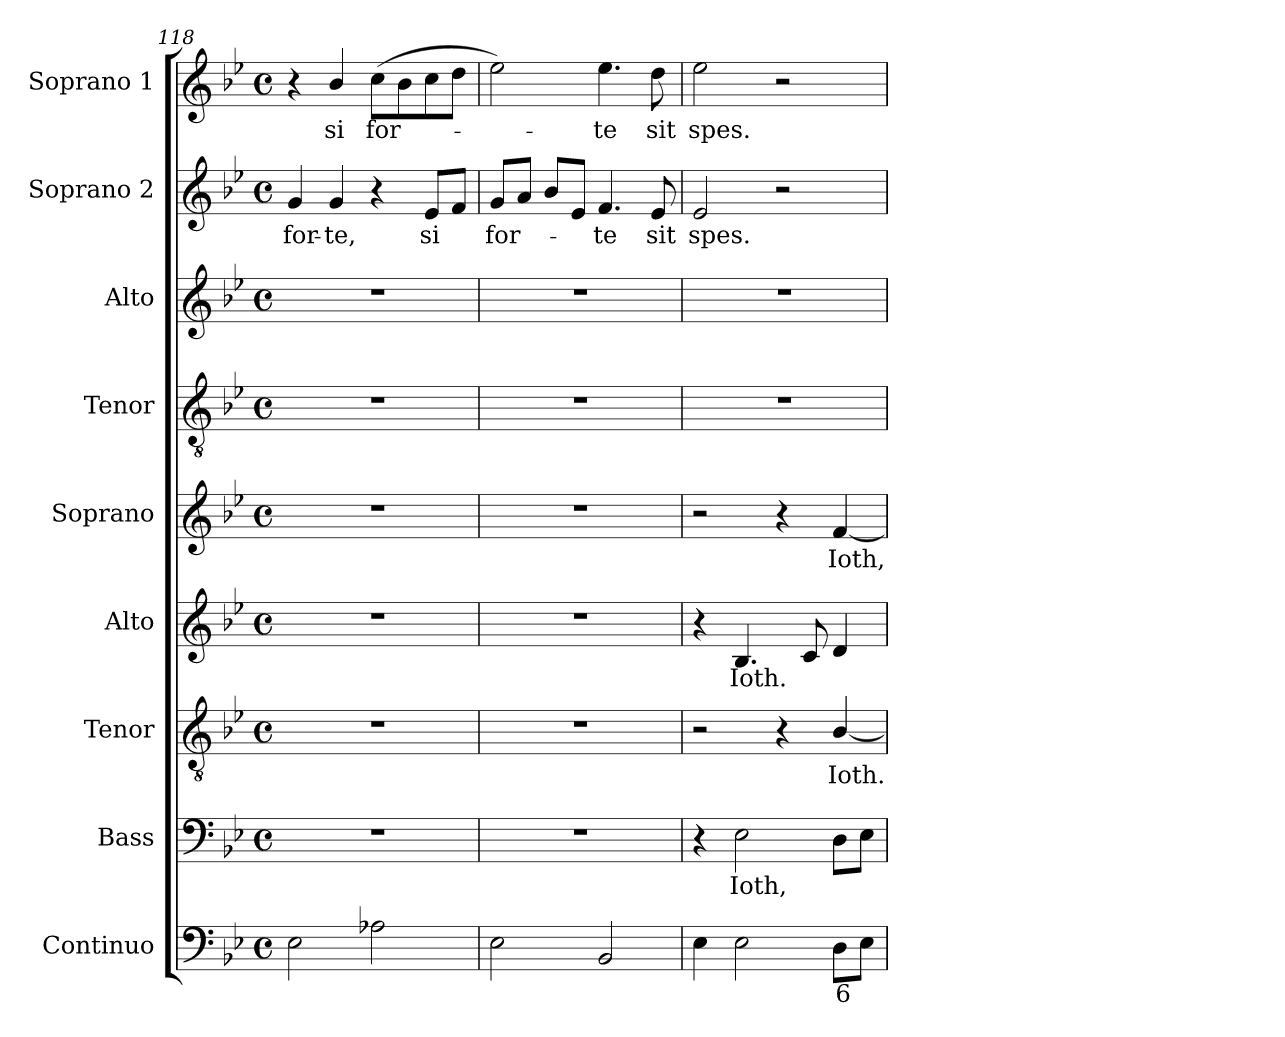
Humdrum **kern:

**kern	**text	**kern	**text	**kern	**text	**kern	**text	**kern	**text	**kern	**kern	**kern	**text	**kern	**text
*part9	*part9	*part8	*part8	*part7	*part7	*part6	*part6	*part5	*part5	*part4	*part3	*part2	*part2	*part1	*part1
*staff9	*staff9	*staff8	*staff8	*staff7	*staff7	*staff6	*staff6	*staff5	*staff5	*staff4	*staff3	*staff2	*staff2	*staff1	*staff1
*I"Continuo	*	*I"Bass	*	*I"Tenor	*	*I"Alto	*	*I"Soprano	*	*I"Tenor	*I"Alto	*I"Soprano 2	*	*I"Soprano 1	*
*I'Cont.	*	*I'B.	*	*I'T.	*	*I'A.	*	*I'S.	*	*I'T.	*I'A.	*I'S2.	*	*I'S1.	*
*clefF4	*	*clefF4	*	*clefGv2	*	*clefG2	*	*clefG2	*	*clefGv2	*clefG2	*clefG2	*	*clefG2	*
*	*	*	*	*ITrd7c12	*	*	*	*	*	*ITrd7c12	*	*	*	*	*
*k[b-e-]	*	*k[b-e-]	*	*k[b-e-]	*	*k[b-e-]	*	*k[b-e-]	*	*k[b-e-]	*k[b-e-]	*k[b-e-]	*	*k[b-e-]	*
*B-:	*	*B-:	*	*B-:	*	*B-:	*	*B-:	*	*B-:	*B-:	*B-:	*	*B-:	*
*M4/4	*	*M4/4	*	*M4/4	*	*M4/4	*	*M4/4	*	*M4/4	*M4/4	*M4/4	*	*M4/4	*
*met(c)	*	*met(c)	*	*met(c)	*	*met(c)	*	*met(c)	*	*met(c)	*met(c)	*met(c)	*	*met(c)	*
=118	=118	=118	=118	=118	=118	=118	=118	=118	=118	=118	=118	=118	=118	=118	=118
!	!	!	!	!	!	!	!	!	!	!	!	!	!LO:LY:b:color=#000000	!	!
2E-i\	.	1r	.	1r	.	1r	.	1r	.	1r	1r	4gi/	for-	4r	.
!	!	!	!	!	!	!	!	!	!	!	!	!	!LO:LY:b:color=#000000	!	!
!	!	!	!	!	!	!	!	!	!	!	!	!	!	!	!LO:LY:b:color=#000000
.	.	.	.	.	.	.	.	.	.	.	.	4gi/	-te,	4b-i/	si
!	!	!	!	!	!	!	!	!	!	!	!	!	!	!	!LO:LY:b:color=#000000
2A-Xi\	.	.	.	.	.	.	.	.	.	.	.	4r	.	(8cci\L	for-
.	.	.	.	.	.	.	.	.	.	.	.	.	.	8b-i\	.
!	!	!	!	!	!	!	!	!	!	!	!	!	!LO:LY:b:color=#000000	!	!
.	.	.	.	.	.	.	.	.	.	.	.	8e-i/L	si	8cci\	.
.	.	.	.	.	.	.	.	.	.	.	.	8fi/J	.	8ddi\J	.
=119	=119	=119	=119	=119	=119	=119	=119	=119	=119	=119	=119	=119	=119	=119	=119
!	!	!	!	!	!	!	!	!	!	!	!	!	!LO:LY:b:color=#000000	!	!
2E-i\	.	1r	.	1r	.	1r	.	1r	.	1r	1r	8gi/L	for-	2ee-i\)	.
.	.	.	.	.	.	.	.	.	.	.	.	8ai/J	.	.	.
.	.	.	.	.	.	.	.	.	.	.	.	8b-i/L	.	.	.
.	.	.	.	.	.	.	.	.	.	.	.	8e-i/J	.	.	.
!	!	!	!	!	!	!	!	!	!	!	!	!	!LO:LY:b:color=#000000	!	!
!	!	!	!	!	!	!	!	!	!	!	!	!	!	!	!LO:LY:b:color=#000000
2BB-i/	.	.	.	.	.	.	.	.	.	.	.	4.fi/	-te	4.ee-i\	-te
!	!	!	!	!	!	!	!	!	!	!	!	!	!LO:LY:b:color=#000000	!	!
!	!	!	!	!	!	!	!	!	!	!	!	!	!	!	!LO:LY:b:color=#000000
.	.	.	.	.	.	.	.	.	.	.	.	8e-i/	sit	8ddi\	sit
!!LO:PB:g=z
=120	=120	=120	=120	=120	=120	=120	=120	=120	=120	=120	=120	=120	=120	=120	=120
!	!	!	!	!	!	!	!	!	!	!	!	!	!LO:LY:b:color=#000000	!	!
!	!	!	!	!	!	!	!	!	!	!	!	!	!	!	!LO:LY:b:color=#000000
4E-i\	.	4r	.	2r	.	4r	.	2r	.	1r	1r	2e-i/	spes.	2ee-i\	spes.
!	!	!	!LO:LY:b:color=#000000	!	!	!	!	!	!	!	!	!	!	!	!
!	!	!	!	!	!	!	!LO:LY:b:color=#000000	!	!	!	!	!	!	!	!
2E-i\	.	2E-i\	Ioth,	.	.	4.B-i/	Ioth.	.	.	.	.	.	.	.	.
.	.	.	.	4r	.	.	.	4r	.	.	.	2r	.	2r	.
.	.	.	.	.	.	8ci/	.	.	.	.	.	.	.	.	.
!	!LO:LY:b:color=#000000	!	!	!	!	!	!	!	!	!	!	!	!	!	!
!	!	!	!	!	!LO:LY:b:color=#000000	!	!	!	!	!	!	!	!	!	!
!	!	!	!	!	!	!	!	!	!LO:LY:b:color=#000000	!	!	!	!	!	!
8Di\L	6	8Di\L	.	[<4BB-i/	Ioth.	4di/	.	[<4fi/	Ioth,	.	.	.	.	.	.
8E-i\J	.	8E-i\J	.	.	.	.	.	.	.	.	.	.	.	.	.
=	=	=	=	=	=	=	=	=	=	=	=	=	=	=	=
*-	*-	*-	*-	*-	*-	*-	*-	*-	*-	*-	*-	*-	*-	*-	*-
